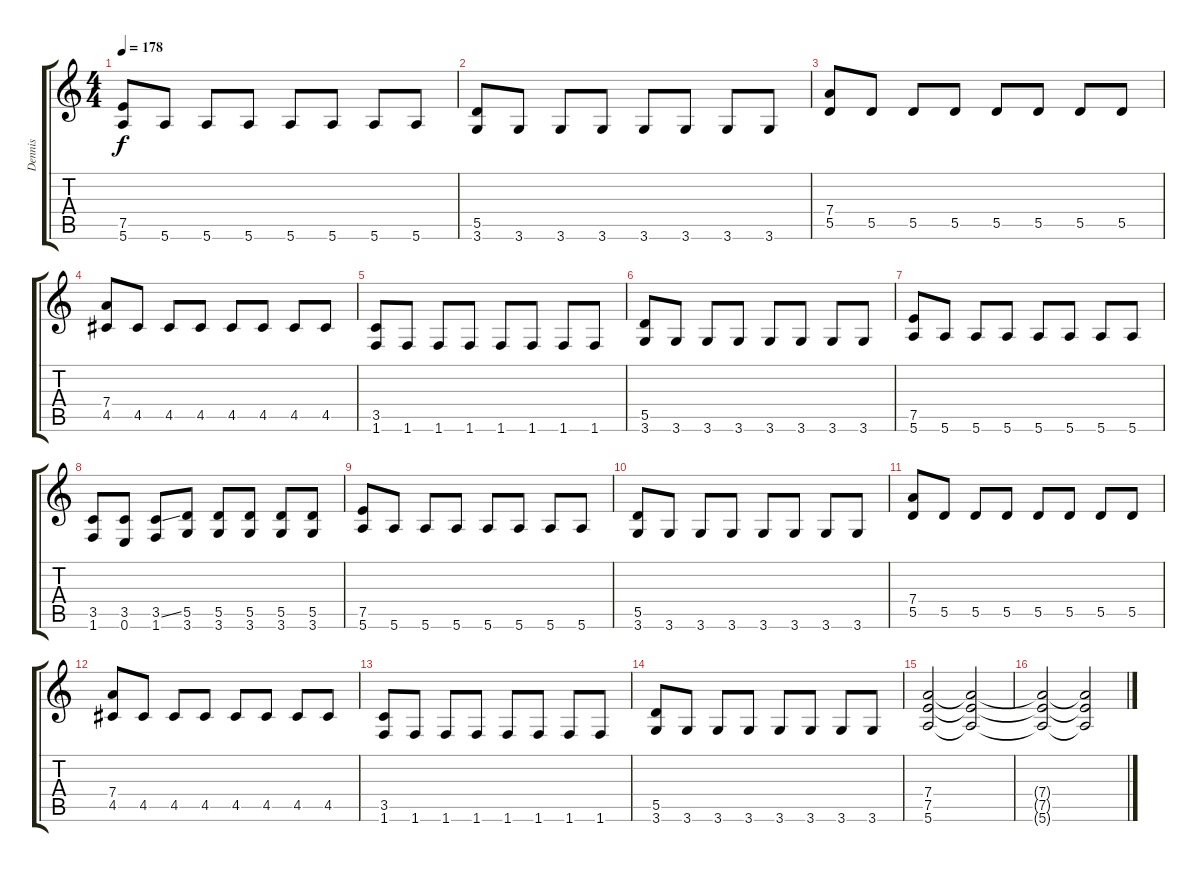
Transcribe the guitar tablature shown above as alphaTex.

\track ("Dennis" "Dennis") {instrument overdrivenguitar}
\staff {score tabs}
\tuning (E4 B3 G3 D3 A2 E2) {hide}
\ts (4 4)
\tempo 178
\clef g2
\ks c
(7.5 5.6).8{dy f} 5.6.8 5.6.8 5.6.8 5.6.8 5.6.8 5.6.8 5.6.8 |
(5.5 3.6).8 3.6.8 3.6.8 3.6.8 3.6.8 3.6.8 3.6.8 3.6.8 |
(7.4 5.5).8 5.5.8 5.5.8 5.5.8 5.5.8 5.5.8 5.5.8 5.5.8 |
(7.4 4.5).8 4.5.8 4.5.8 4.5.8 4.5.8 4.5.8 4.5.8 4.5.8 |
(3.5 1.6).8 1.6.8 1.6.8 1.6.8 1.6.8 1.6.8 1.6.8 1.6.8 |
(5.5 3.6).8 3.6.8 3.6.8 3.6.8 3.6.8 3.6.8 3.6.8 3.6.8 |
(7.5 5.6).8 5.6.8 5.6.8 5.6.8 5.6.8 5.6.8 5.6.8 5.6.8 |
(3.5 1.6).8 (3.5 0.6).8 (3.5{ss} 1.6).8 (5.5 3.6).8 (5.5 3.6).8 (5.5 3.6).8 (5.5 3.6).8 (5.5 3.6).8 |
(7.5 5.6).8 5.6.8 5.6.8 5.6.8 5.6.8 5.6.8 5.6.8 5.6.8 |
(5.5 3.6).8 3.6.8 3.6.8 3.6.8 3.6.8 3.6.8 3.6.8 3.6.8 |
(7.4 5.5).8 5.5.8 5.5.8 5.5.8 5.5.8 5.5.8 5.5.8 5.5.8 |
(7.4 4.5).8 4.5.8 4.5.8 4.5.8 4.5.8 4.5.8 4.5.8 4.5.8 |
(3.5 1.6).8 1.6.8 1.6.8 1.6.8 1.6.8 1.6.8 1.6.8 1.6.8 |
(5.5 3.6).8 3.6.8 3.6.8 3.6.8 3.6.8 3.6.8 3.6.8 3.6.8 |
(7.4 7.5 5.6).2{volume 5} (7.4{t} 7.5{t} 5.6{t}).2 |
(7.4{t} 7.5{t} 5.6{t}).2 (7.4{t} 7.5{t} 5.6{t}).2
